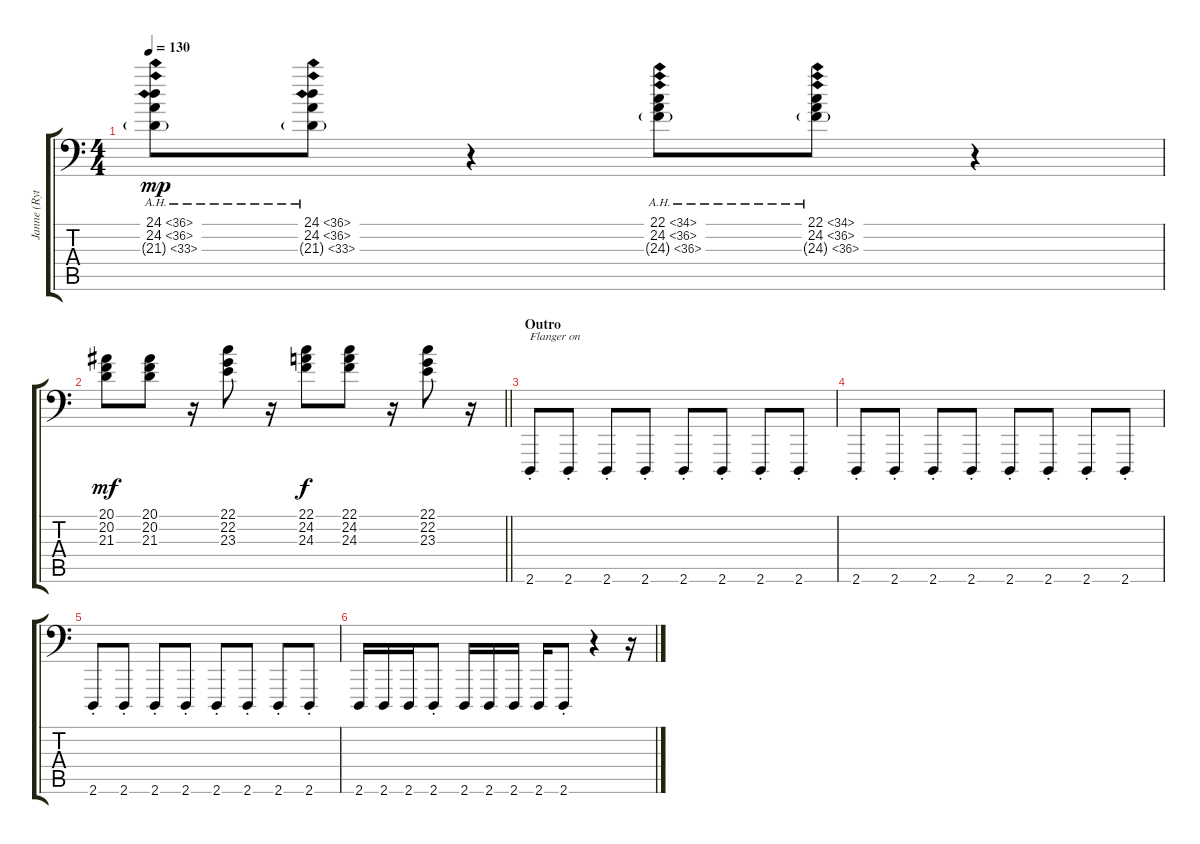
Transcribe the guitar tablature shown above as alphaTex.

\track ("Janne (Rythm I)" "Janne (Ryt") {instrument stringensemble1}
\staff {score tabs}
\tuning (D3 A2 F2 C2 G1 C1) {hide}
\ts (4 4)
\tempo 130
\clef f4
\ks c
(24.1{ah 12} 24.2{ah 12} 21.3{ah 12 g}).8{dy mp} (24.1{ah 12} 24.2{ah 12} 21.3{ah 12 g}).8 r.4 (22.1{ah 12} 24.2{ah 12} 24.3{ah 12 g}).8 (22.1{ah 12} 24.2{ah 12} 24.3{ah 12 g}).8 r.4 |
\barLineRight lightlight
(20.1 20.2 21.3).8{dy mf volume 9} (20.1 20.2 21.3).8 r.16 (22.1 22.2 23.3).8 r.16 (22.1 24.2 24.3).8{dy f} (22.1 24.2 24.3).8 r.16 (22.1 22.2 23.3).8 r.16 |
\section ("" "Outro")
2.6{st}.8{txt "Flanger on" volume 0 balance 2 instrument synthbass1} 2.6{st}.8{volume 10 balance 14} 2.6{st}.8 2.6{st}.8 2.6{st}.8 2.6{st}.8 2.6{st}.8 2.6{st}.8 |
2.6{st}.8 2.6{st}.8 2.6{st}.8 2.6{st}.8 2.6{st}.8 2.6{st}.8 2.6{st}.8 2.6{st}.8 |
2.6{st}.8{volume 0} 2.6{st}.8 2.6{st}.8 2.6{st}.8 2.6{st}.8 2.6{st}.8 2.6{st}.8 2.6{st}.8 |
2.6.16 2.6.16 2.6.16 2.6{st}.8 2.6.16 2.6.16 2.6.16 2.6.16 2.6{st}.8 r.4 r.16
